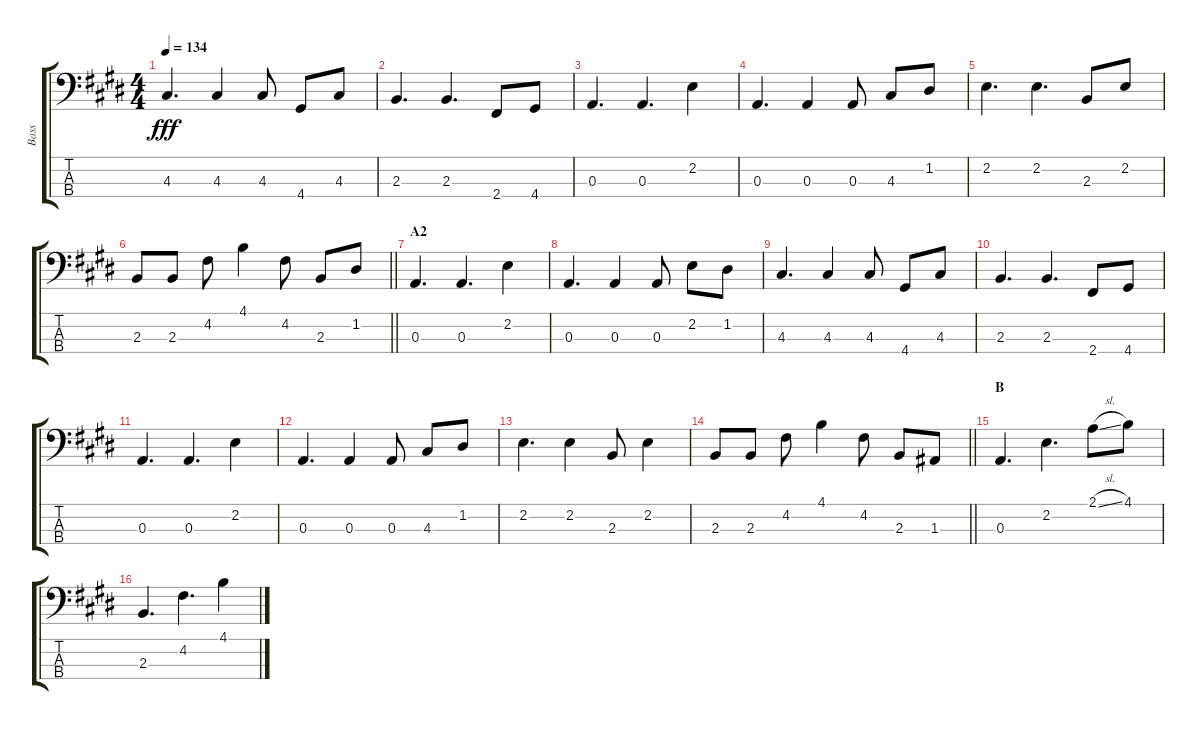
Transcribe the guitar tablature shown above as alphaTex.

\track ("Bass" "Bass") {instrument electricbassfinger}
\staff {score tabs}
\tuning (G2 D2 A1 E1) {hide}
\ts (4 4)
\tempo 134
\clef f4
\ks e
4.3.4{d dy fff} 4.3.4 4.3.8 4.4.8 4.3.8 |
2.3.4{d} 2.3.4{d} 2.4.8 4.4.8 |
0.3.4{d} 0.3.4{d} 2.2.4 |
0.3.4{d} 0.3.4 0.3.8 4.3.8 1.2.8 |
2.2.4{d} 2.2.4{d} 2.3.8 2.2.8 |
\barLineRight lightlight
2.3.8 2.3.8 4.2.8 4.1.4 4.2.8 2.3.8 1.2.8 |
\section ("" "A2")
0.3.4{d} 0.3.4{d} 2.2.4 |
0.3.4{d} 0.3.4 0.3.8 2.2.8 1.2.8 |
4.3.4{d} 4.3.4 4.3.8 4.4.8 4.3.8 |
2.3.4{d} 2.3.4{d} 2.4.8 4.4.8 |
0.3.4{d} 0.3.4{d} 2.2.4 |
0.3.4{d} 0.3.4 0.3.8 4.3.8 1.2.8 |
2.2.4{d} 2.2.4 2.3.8 2.2.4 |
\barLineRight lightlight
2.3.8 2.3.8 4.2.8 4.1.4 4.2.8 2.3.8 1.3.8 |
\section ("" "B")
0.3.4{d} 2.2.4{d} 2.1{sl}.8 4.1.8 |
2.3.4{d} 4.2.4{d} 4.1.4
